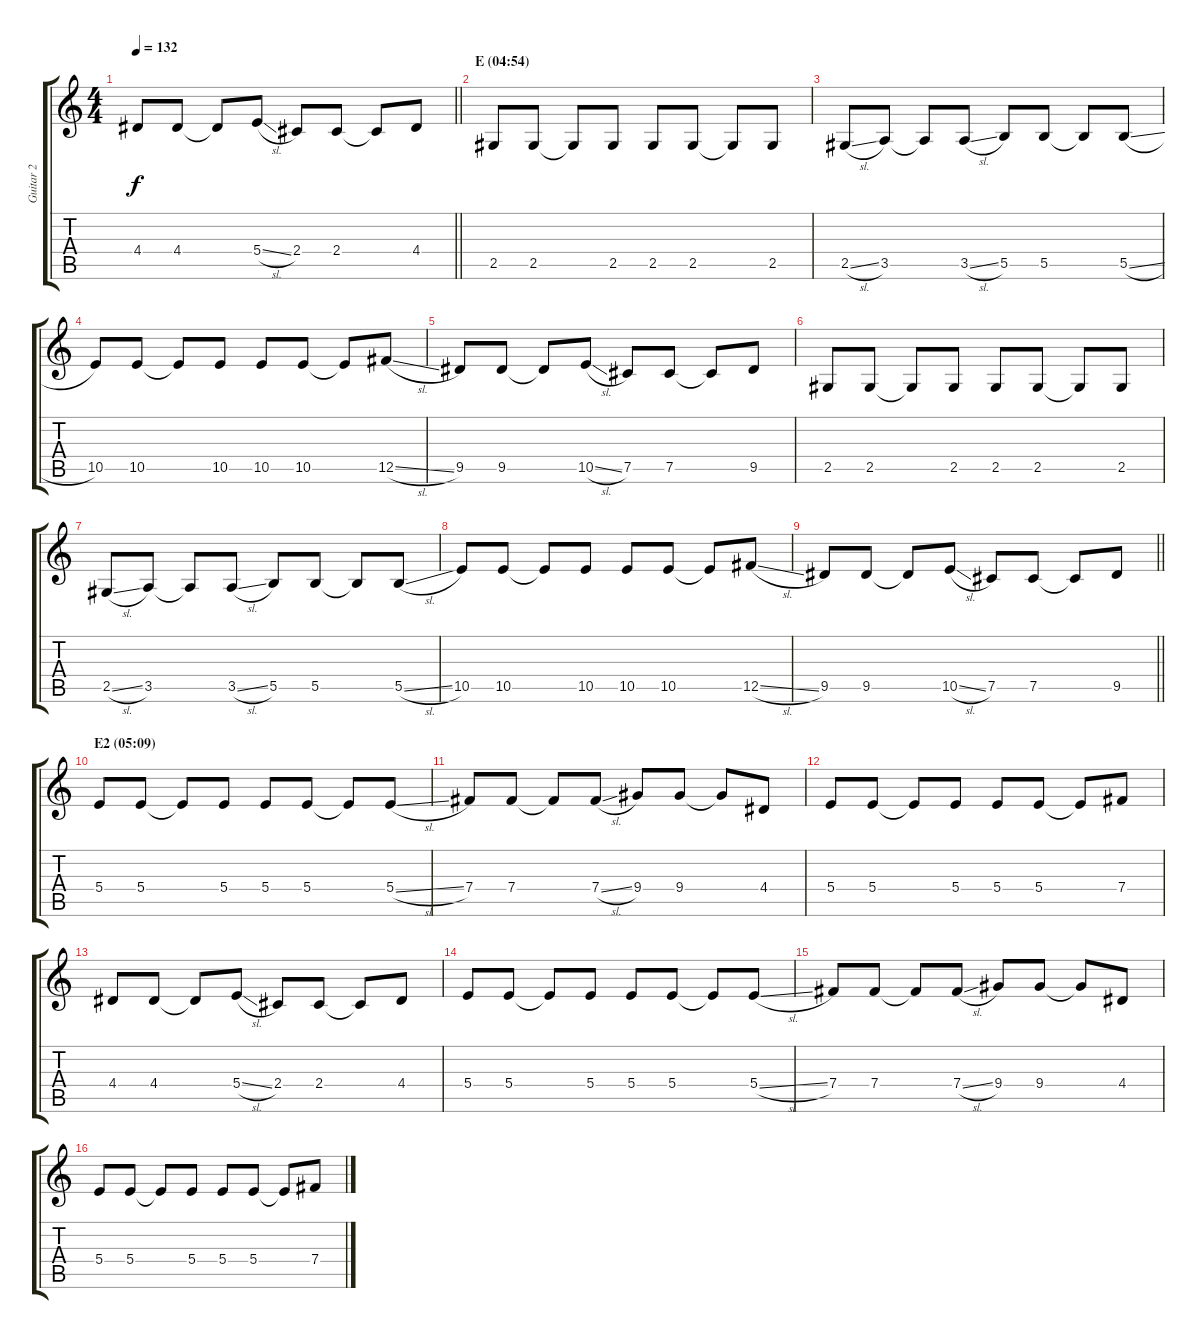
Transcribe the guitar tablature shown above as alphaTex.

\track ("Guitar 2" "Guitar 2") {instrument distortionguitar}
\staff {score tabs}
\tuning (Db4 Ab3 E3 B2 Gb2 Db2) {hide}
\ts (4 4)
\tempo 132
\clef g2
\barLineRight lightlight
\ks c
4.4.8{dy f} 4.4.8 4.4{t}.8 5.4{sl}.8 2.4.8 2.4.8 2.4{t}.8 4.4.8 |
\section ("" "E (04:54)")
2.5.8 2.5.8 2.5{t}.8 2.5.8 2.5.8 2.5.8 2.5{t}.8 2.5.8 |
2.5{sl}.8 3.5.8 3.5{t}.8 3.5{sl}.8 5.5.8 5.5.8 5.5{t}.8 5.5{sl}.8 |
10.5.8 10.5.8 10.5{t}.8 10.5.8 10.5.8 10.5.8 10.5{t}.8 12.5{sl}.8 |
9.5.8 9.5.8 9.5{t}.8 10.5{sl}.8 7.5.8 7.5.8 7.5{t}.8 9.5.8 |
2.5.8 2.5.8 2.5{t}.8 2.5.8 2.5.8 2.5.8 2.5{t}.8 2.5.8 |
2.5{sl}.8 3.5.8 3.5{t}.8 3.5{sl}.8 5.5.8 5.5.8 5.5{t}.8 5.5{sl}.8 |
10.5.8 10.5.8 10.5{t}.8 10.5.8 10.5.8 10.5.8 10.5{t}.8 12.5{sl}.8 |
\barLineRight lightlight
9.5.8 9.5.8 9.5{t}.8 10.5{sl}.8 7.5.8 7.5.8 7.5{t}.8 9.5.8 |
\section ("" "E2 (05:09)")
5.4.8 5.4.8 5.4{t}.8 5.4.8 5.4.8 5.4.8 5.4{t}.8 5.4{sl}.8 |
7.4.8 7.4.8 7.4{t}.8 7.4{sl}.8 9.4.8 9.4.8 9.4{t}.8 4.4.8 |
5.4.8 5.4.8 5.4{t}.8 5.4.8 5.4.8 5.4.8 5.4{t}.8 7.4.8 |
4.4.8 4.4.8 4.4{t}.8 5.4{sl}.8 2.4.8 2.4.8 2.4{t}.8 4.4.8 |
5.4.8 5.4.8 5.4{t}.8 5.4.8 5.4.8 5.4.8 5.4{t}.8 5.4{sl}.8 |
7.4.8 7.4.8 7.4{t}.8 7.4{sl}.8 9.4.8 9.4.8 9.4{t}.8 4.4.8 |
5.4.8 5.4.8 5.4{t}.8 5.4.8 5.4.8 5.4.8 5.4{t}.8 7.4.8
